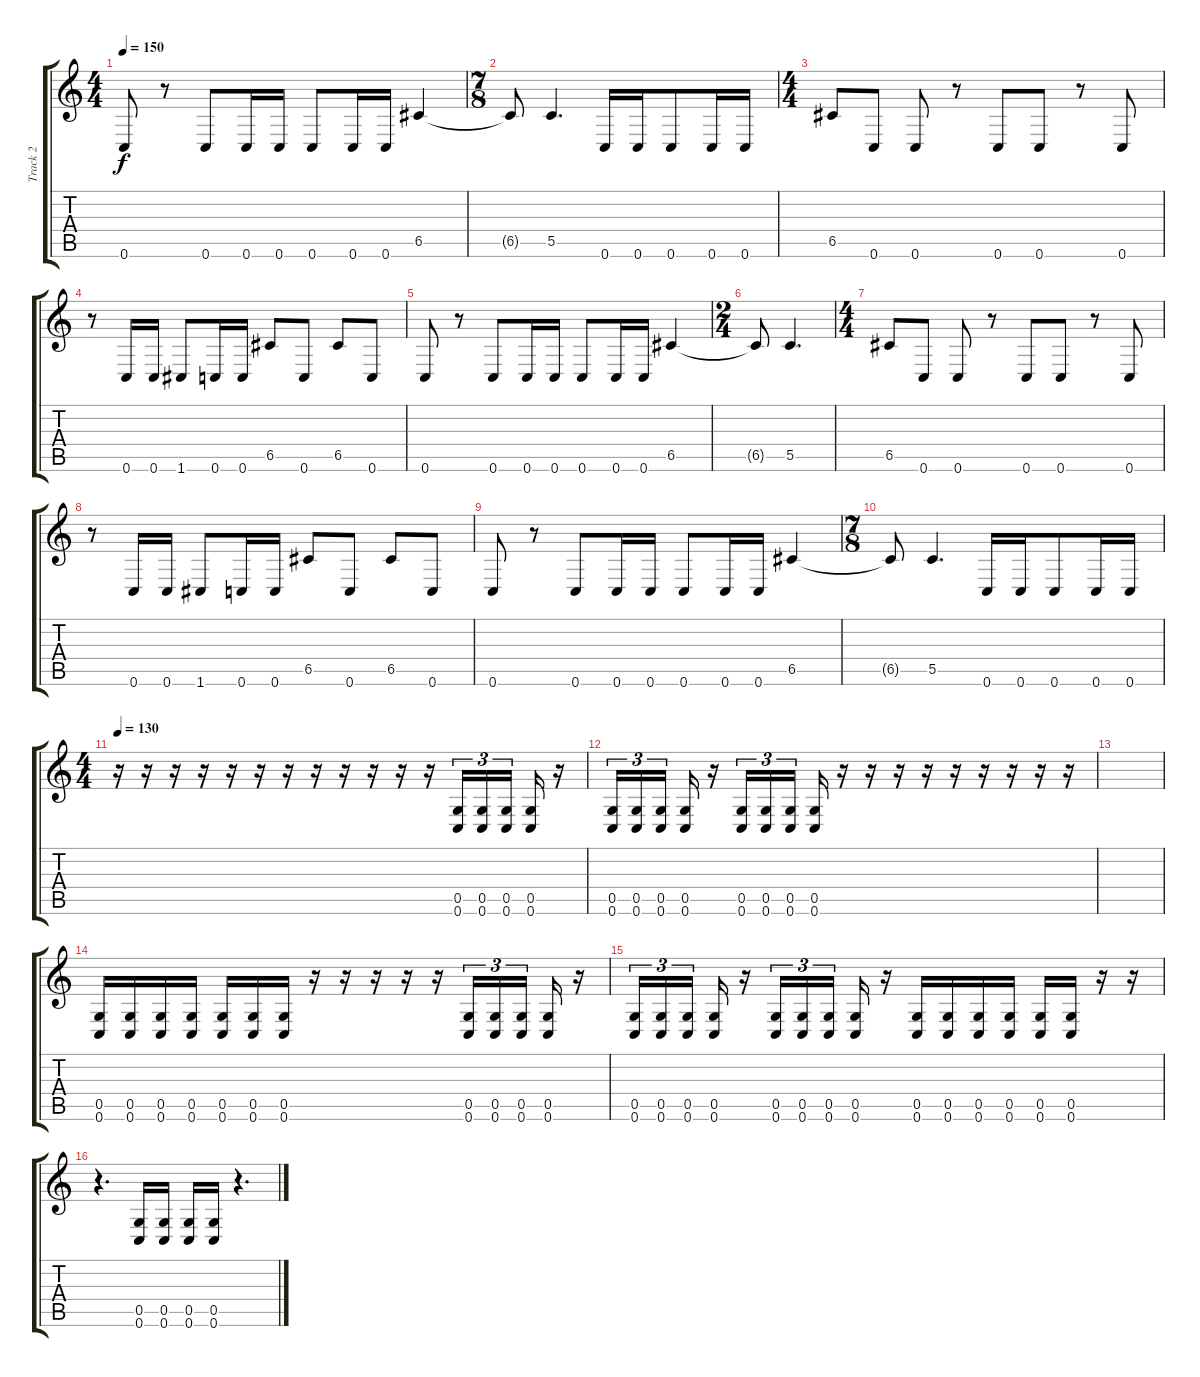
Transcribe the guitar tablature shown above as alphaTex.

\track ("Track 2" "Track 2") {instrument distortionguitar}
\staff {score tabs}
\tuning (D4 A3 F3 C3 G2 C2) {hide}
\ts (4 4)
\tempo 150
\clef g2
\ks c
0.6.8{dy f} r.8 0.6.8 0.6.16 0.6.16 0.6.8 0.6.16 0.6.16 6.5.4 |
\ts (7 8)
6.5{t}.8 5.5.4{d} 0.6.16 0.6.16 0.6.8 0.6.16 0.6.16 |
\ts (4 4)
6.5.8 0.6.8 0.6.8 r.8 0.6.8 0.6.8 r.8 0.6.8 |
r.8 0.6.16 0.6.16 1.6.8 0.6.16 0.6.16 6.5.8 0.6.8 6.5.8 0.6.8 |
0.6.8 r.8 0.6.8 0.6.16 0.6.16 0.6.8 0.6.16 0.6.16 6.5.4 |
\ts (2 4)
6.5{t}.8 5.5.4{d} |
\ts (4 4)
6.5.8 0.6.8 0.6.8 r.8 0.6.8 0.6.8 r.8 0.6.8 |
r.8 0.6.16 0.6.16 1.6.8 0.6.16 0.6.16 6.5.8 0.6.8 6.5.8 0.6.8 |
0.6.8 r.8 0.6.8 0.6.16 0.6.16 0.6.8 0.6.16 0.6.16 6.5.4 |
\ts (7 8)
6.5{t}.8 5.5.4{d} 0.6.16 0.6.16 0.6.8 0.6.16 0.6.16 |
\ts (4 4)
\tempo 130
r.16 r.16 r.16 r.16 r.16 r.16 r.16 r.16 r.16 r.16 r.16 r.16 (0.5 0.6).16{tu (3 2)} (0.5 0.6).16{tu (3 2)} (0.5 0.6).16{tu (3 2) beam splitsecondary} (0.5 0.6).16 r.16 |
(0.5 0.6).16{tu (3 2)} (0.5 0.6).16{tu (3 2)} (0.5 0.6).16{tu (3 2) beam splitsecondary} (0.5 0.6).16 r.16 (0.5 0.6).16{tu (3 2)} (0.5 0.6).16{tu (3 2)} (0.5 0.6).16{tu (3 2) beam splitsecondary} (0.5 0.6).16 r.16 r.16 r.16 r.16 r.16 r.16 r.16 r.16 r.16 |
|
(0.5 0.6).16 (0.5 0.6).16 (0.5 0.6).16 (0.5 0.6).16 (0.5 0.6).16 (0.5 0.6).16 (0.5 0.6).16 r.16 r.16 r.16 r.16 r.16 (0.5 0.6).16{tu (3 2)} (0.5 0.6).16{tu (3 2)} (0.5 0.6).16{tu (3 2) beam splitsecondary} (0.5 0.6).16 r.16 |
(0.5 0.6).16{tu (3 2)} (0.5 0.6).16{tu (3 2)} (0.5 0.6).16{tu (3 2) beam splitsecondary} (0.5 0.6).16 r.16 (0.5 0.6).16{tu (3 2)} (0.5 0.6).16{tu (3 2)} (0.5 0.6).16{tu (3 2) beam splitsecondary} (0.5 0.6).16 r.16 (0.5 0.6).16 (0.5 0.6).16 (0.5 0.6).16 (0.5 0.6).16 (0.5 0.6).16 (0.5 0.6).16 r.16 r.16 |
r.4{d} (0.5 0.6).16 (0.5 0.6).16 (0.5 0.6).16 (0.5 0.6).16 r.4{d}
